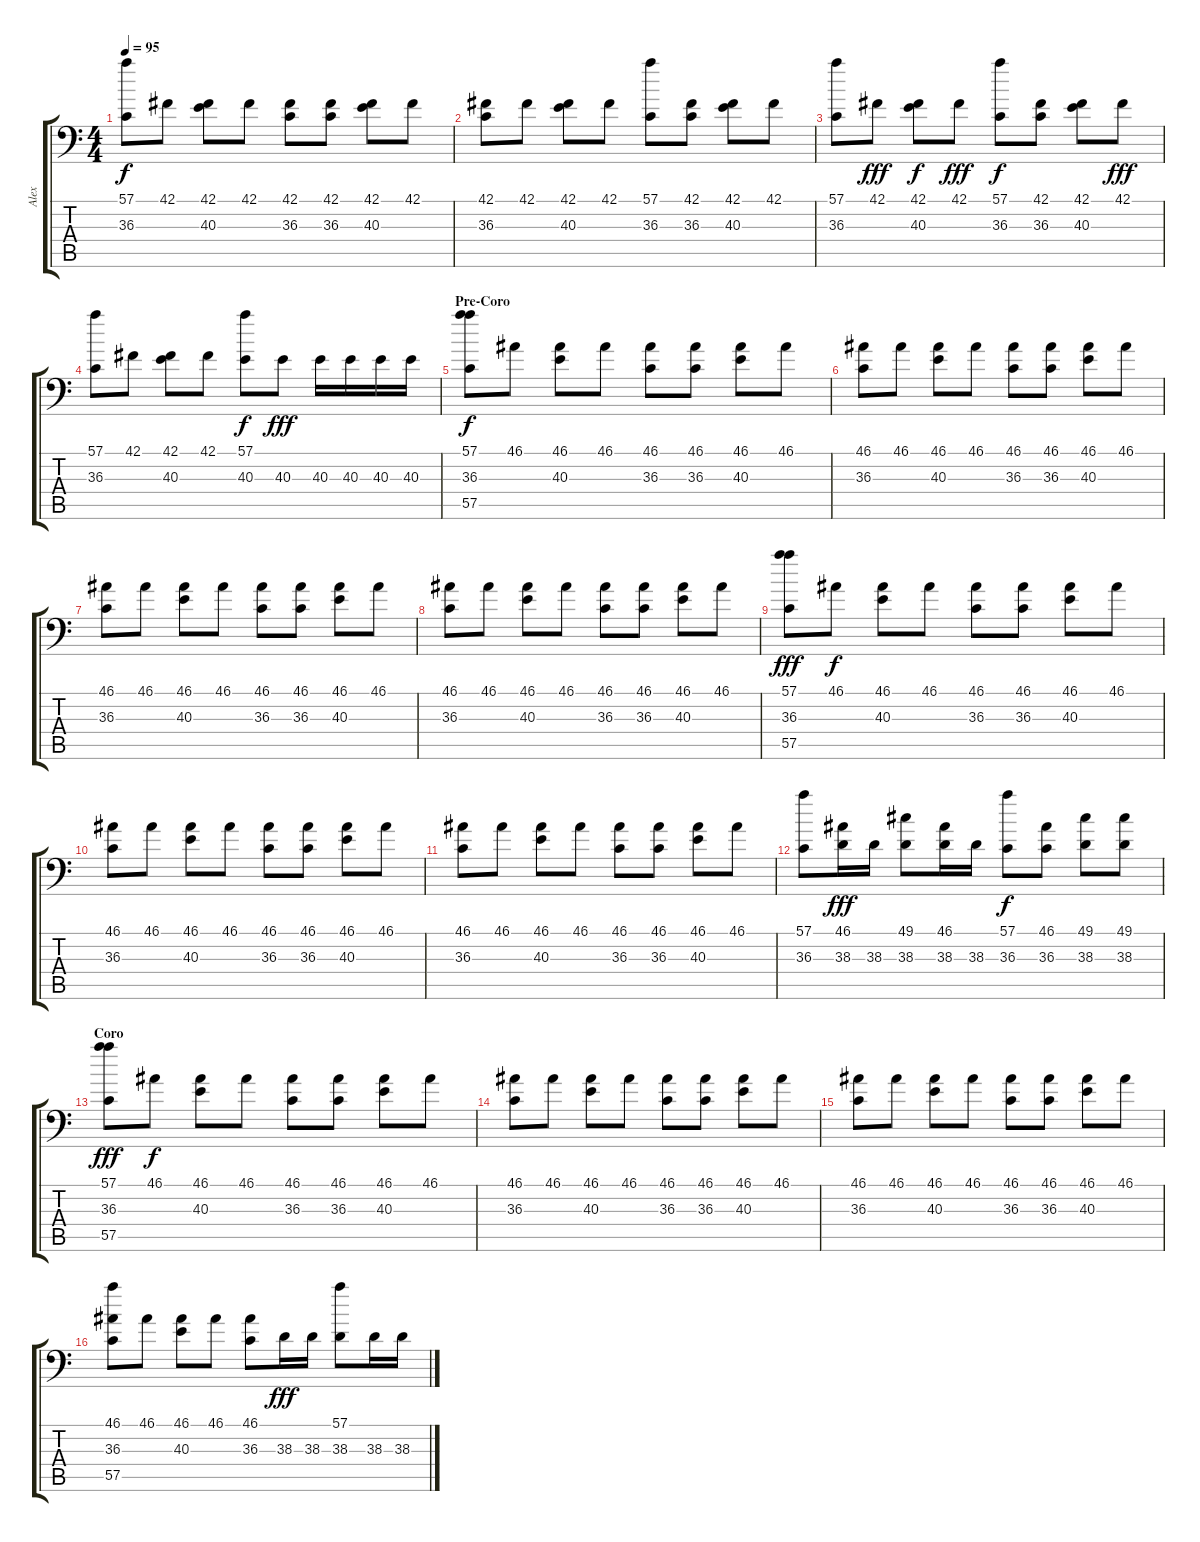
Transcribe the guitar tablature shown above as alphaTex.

\track ("Alex" "Alex") {instrument acousticgrandpiano}
\staff {score tabs}
\tuning (C-1 C-1 C-1 C-1 C-1 C-1) {hide}
\ts (4 4)
\tempo 95
\clef f4
\ks c
(57.1 36.3).8{dy f} 42.1.8 (42.1 40.3).8 42.1.8 (42.1 36.3).8 (42.1 36.3).8 (42.1 40.3).8 42.1.8 |
(42.1 36.3).8 42.1.8 (42.1 40.3).8 42.1.8 (57.1 36.3).8 (42.1 36.3).8 (42.1 40.3).8 42.1.8 |
(57.1 36.3).8 42.1.8{dy fff} (42.1 40.3).8{dy f} 42.1.8{dy fff} (57.1 36.3).8{dy f} (42.1 36.3).8 (42.1 40.3).8 42.1.8{dy fff} |
(57.1 36.3).8 42.1.8 (42.1 40.3).8 42.1.8 (57.1 40.3).8{dy f} 40.3.8{dy fff} 40.3.16 40.3.16 40.3.16 40.3.16 |
\section ("" "Pre-Coro")
(57.1 36.3 57.5).8{dy f} 46.1.8 (46.1 40.3).8 46.1.8 (46.1 36.3).8 (46.1 36.3).8 (46.1 40.3).8 46.1.8 |
(46.1 36.3).8 46.1.8 (46.1 40.3).8 46.1.8 (46.1 36.3).8 (46.1 36.3).8 (46.1 40.3).8 46.1.8 |
(46.1 36.3).8 46.1.8 (46.1 40.3).8 46.1.8 (46.1 36.3).8 (46.1 36.3).8 (46.1 40.3).8 46.1.8 |
(46.1 36.3).8 46.1.8 (46.1 40.3).8 46.1.8 (46.1 36.3).8 (46.1 36.3).8 (46.1 40.3).8 46.1.8 |
(57.1 36.3 57.5).8{dy fff} 46.1.8{dy f} (46.1 40.3).8 46.1.8 (46.1 36.3).8 (46.1 36.3).8 (46.1 40.3).8 46.1.8 |
(46.1 36.3).8 46.1.8 (46.1 40.3).8 46.1.8 (46.1 36.3).8 (46.1 36.3).8 (46.1 40.3).8 46.1.8 |
(46.1 36.3).8 46.1.8 (46.1 40.3).8 46.1.8 (46.1 36.3).8 (46.1 36.3).8 (46.1 40.3).8 46.1.8 |
(57.1 36.3).8 (46.1 38.3).16{dy fff} 38.3.16 (49.1 38.3).8 (46.1 38.3).16 38.3.16 (57.1 36.3).8{dy f} (46.1 36.3).8 (49.1 38.3).8 (49.1 38.3).8 |
\section ("" "Coro")
(57.1 36.3 57.5).8{dy fff} 46.1.8{dy f} (46.1 40.3).8 46.1.8 (46.1 36.3).8 (46.1 36.3).8 (46.1 40.3).8 46.1.8 |
(46.1 36.3).8 46.1.8 (46.1 40.3).8 46.1.8 (46.1 36.3).8 (46.1 36.3).8 (46.1 40.3).8 46.1.8 |
(46.1 36.3).8 46.1.8 (46.1 40.3).8 46.1.8 (46.1 36.3).8 (46.1 36.3).8 (46.1 40.3).8 46.1.8 |
(46.1 36.3 57.5).8 46.1.8 (46.1 40.3).8 46.1.8 (46.1 36.3).8 38.3.16{dy fff} 38.3.16 (57.1 38.3).8 38.3.16 38.3.16
